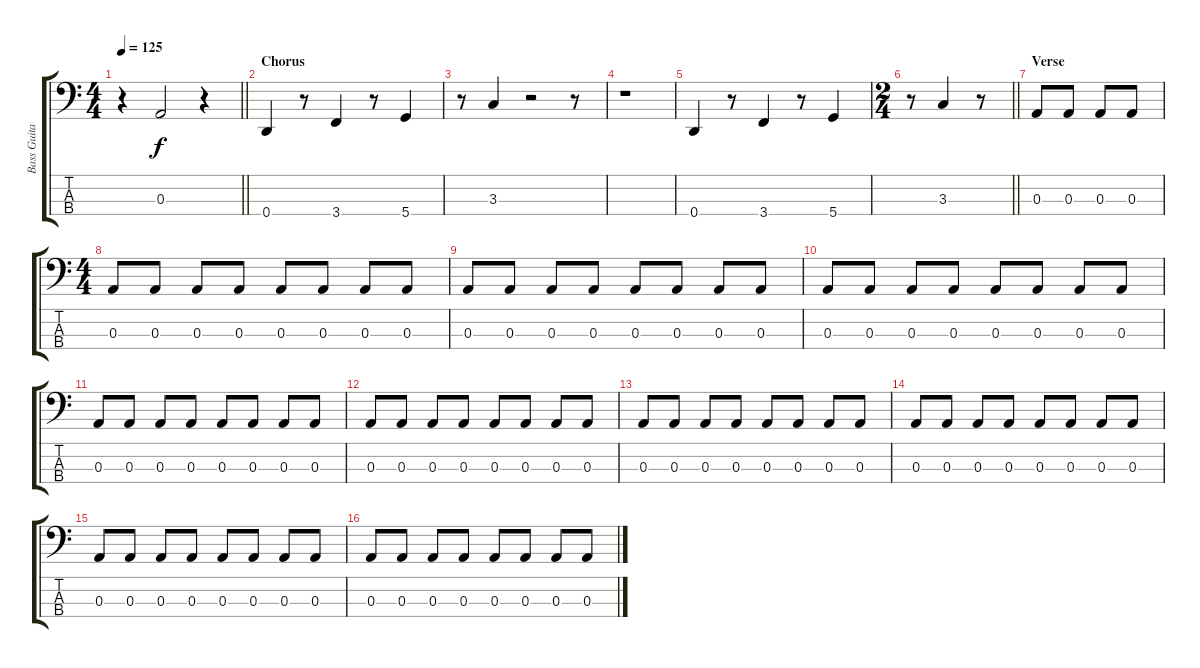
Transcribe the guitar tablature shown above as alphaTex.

\track ("Bass Guitar" "Bass Guita") {instrument electricbassfinger}
\staff {score tabs}
\tuning (G2 D2 A1 D1) {hide}
\ts (4 4)
\tempo 125
\clef f4
\barLineRight lightlight
\ks c
r.4{dy f} 0.3.2 r.4 |
\section ("" "Chorus")
0.4.4 r.8 3.4.4 r.8 5.4.4 |
r.8 3.3.4 r.2 r.8 |
r.1 |
0.4.4 r.8 3.4.4 r.8 5.4.4 |
\ts (2 4)
\barLineRight lightlight
r.8 3.3.4 r.8 |
\section ("" "Verse")
0.3.8 0.3.8 0.3.8 0.3.8 |
\ts (4 4)
0.3.8 0.3.8 0.3.8 0.3.8 0.3.8 0.3.8 0.3.8 0.3.8 |
0.3.8 0.3.8 0.3.8 0.3.8 0.3.8 0.3.8 0.3.8 0.3.8 |
0.3.8 0.3.8 0.3.8 0.3.8 0.3.8 0.3.8 0.3.8 0.3.8 |
0.3.8 0.3.8 0.3.8 0.3.8 0.3.8 0.3.8 0.3.8 0.3.8 |
0.3.8 0.3.8 0.3.8 0.3.8 0.3.8 0.3.8 0.3.8 0.3.8 |
0.3.8 0.3.8 0.3.8 0.3.8 0.3.8 0.3.8 0.3.8 0.3.8 |
0.3.8 0.3.8 0.3.8 0.3.8 0.3.8 0.3.8 0.3.8 0.3.8 |
0.3.8 0.3.8 0.3.8 0.3.8 0.3.8 0.3.8 0.3.8 0.3.8 |
0.3.8 0.3.8 0.3.8 0.3.8 0.3.8 0.3.8 0.3.8 0.3.8
